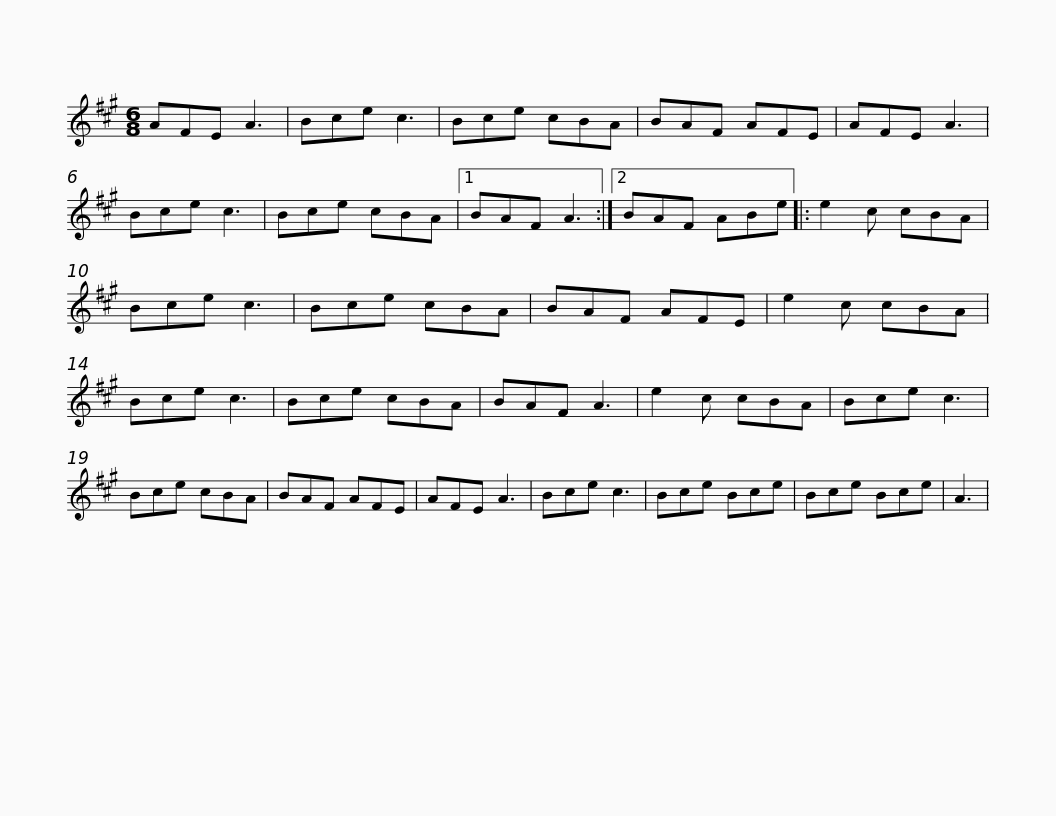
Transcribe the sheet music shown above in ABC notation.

X:1
L:1/8
M:6/8
I:linebreak $
K:A
V:1 treble
V:1
 AFE A3 | Bce c3 | Bce cBA | BAF AFE | AFE A3 | %5
 Bce c3 | Bce cBA |1 BAF A3 :|2$ BAF ABe |: e2 c cBA | %10
 Bce c3 | Bce cBA | BAF AFE | e2 c cBA | Bce c3 | %15
 Bce cBA |$ BAF A3 | e2 c cBA | Bce c3 | Bce cBA | %20
 BAF AFE | AFE A3 | Bce c3 | Bce Bce |$ Bce Bce | %25
 A3 | %26
